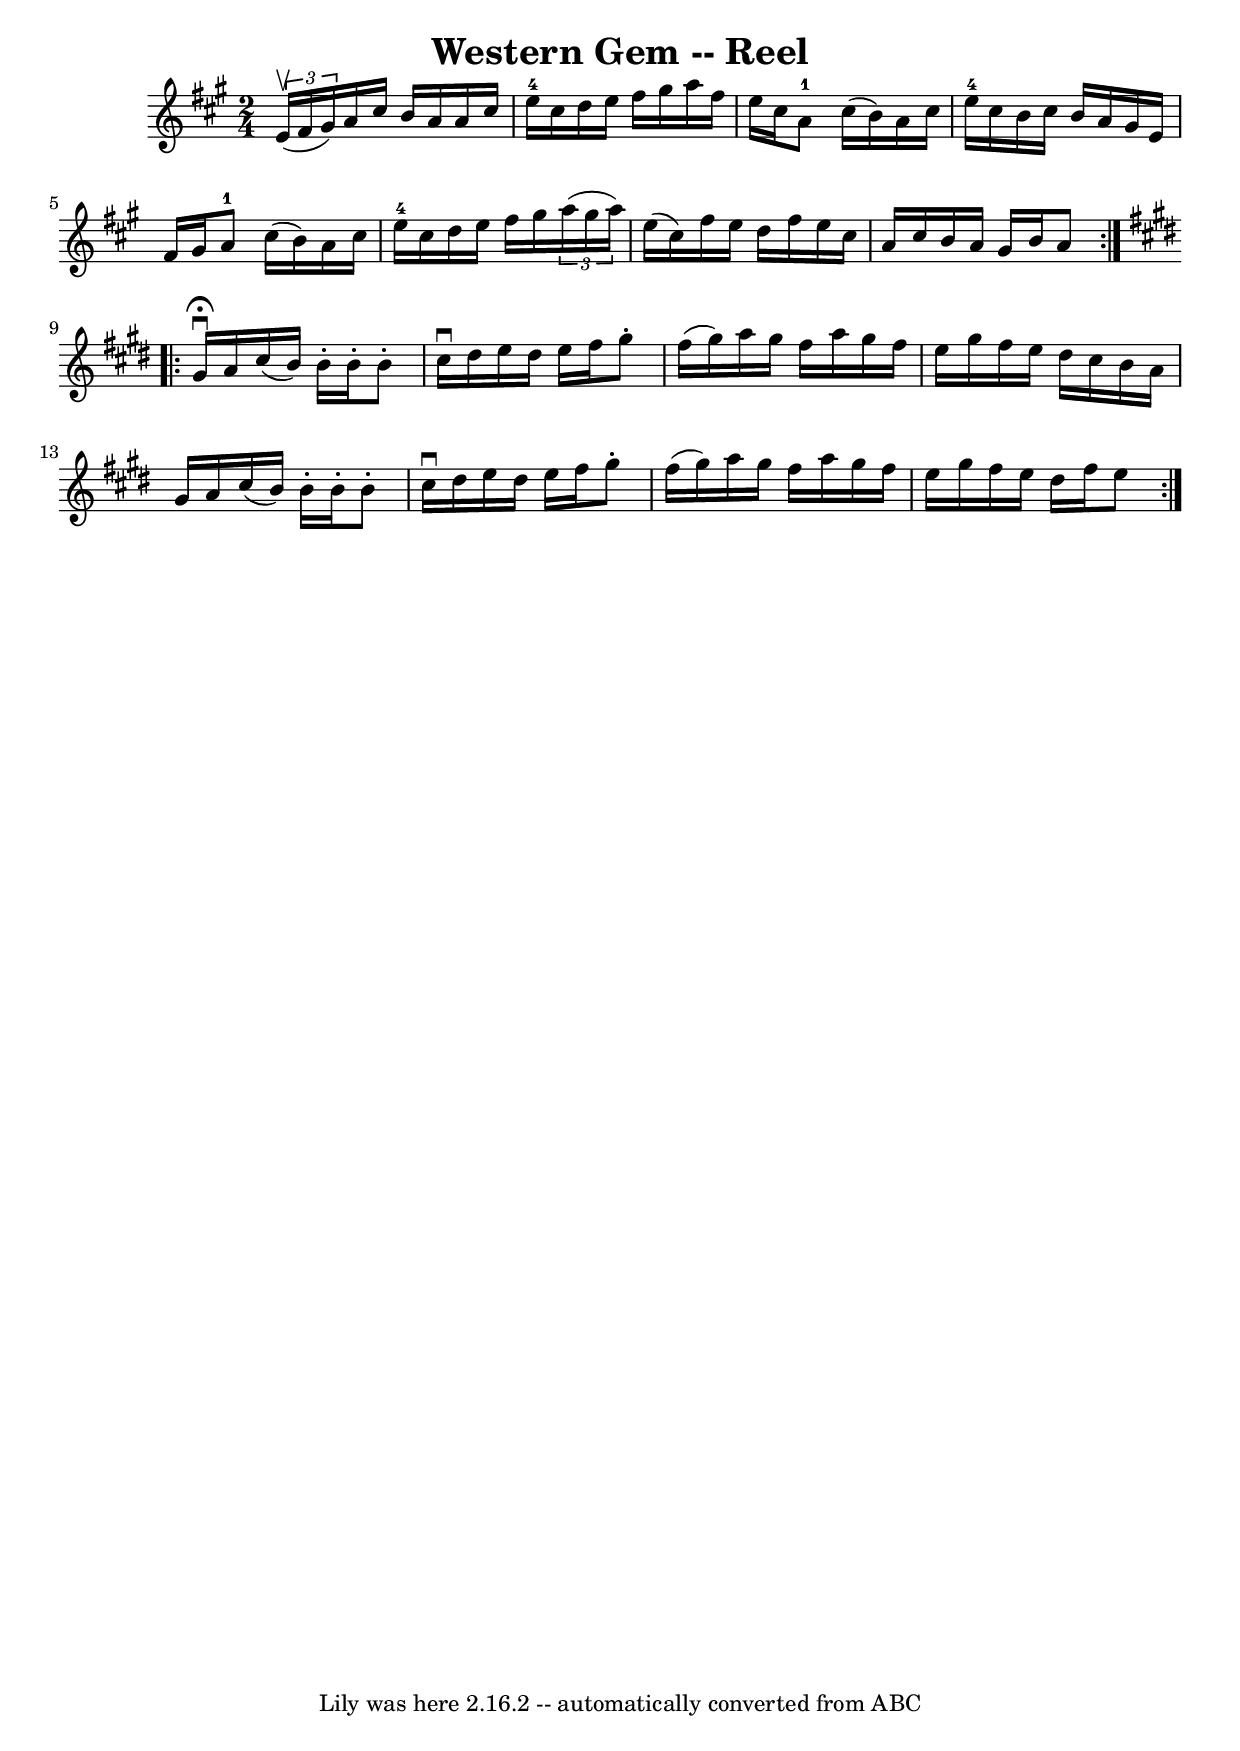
\version "2.16.2"
\include "Mammoth.ily"
\header {
  %% book = "Ryan's Mammoth Collection"
  crossRefNumber = "1"
  footnotes = "\\\\376"
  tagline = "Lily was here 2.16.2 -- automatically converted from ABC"
  title = "Western Gem -- Reel"

}
voicedefault =  {



  \repeat volta 2 {

    \time 2/4 
    \key a \major
    \times 2/3 { e'16^\upbow(fis'16 gis'16) 
	       }  |
    a'16 cis''16 b'16 a'16 a'16 cis''16 e''16-4   
    cis''16    |
    d''16 e''16 fis''16 gis''16 a''16 fis''16  
    e''16 cis''16    |
    a'8-1 cis''16 (b'16) a'16    
    cis''16 e''16-4 cis''16    |
    b'16 cis''16 b'16 a'16   
    gis'16 e'16 fis'16 gis'16    |
    a'8-1 cis''16 (
    b'16) a'16 cis''16 e''16-4 cis''16    |
    d''16 e''16 
    fis''16 gis''16    \times 2/3 { a''16 (gis''16 a''16) 
				  }   
    e''16 (cis''16)   |
    fis''16 e''16 d''16 fis''16    
    e''16 cis''16 a'16 cis''16    |
    b'16 a'16 gis'16    
    b'16 a'8    
  }   
  \key e \major
  
  \repeat volta 2 {
    gis'16^\fermata^\downbow a'16  |
    cis''16 (b'16) b'16-. b'16-. b'8-. cis''16^\downbow dis''16    |
    e''16 dis''16    
    e''16 fis''16 gis''8-. fis''16 (gis''16)   |
    a''16    
    gis''16 fis''16 a''16 gis''16 fis''16 e''16 gis''16     |
    fis''16 e''16 dis''16 cis''16 b'16 a'16 gis'16    
    a'16    |
    cis''16 (b'16) b'16-. b'16-. b'8-.   
    cis''16^\downbow dis''16    |
    e''16 dis''16 e''16 fis''16  
    gis''8-. fis''16 (gis''16)   |
    a''16 gis''16 fis''16  
    a''16 gis''16 fis''16 e''16 gis''16    |
    fis''16    
    e''16 dis''16 fis''16 e''8    
  }   

}

\score{
  <<

    \context Staff="default"
    {
      \voicedefault 
      
    }

  >>
  \layout {
    
  }
  \midi {
  }

}
